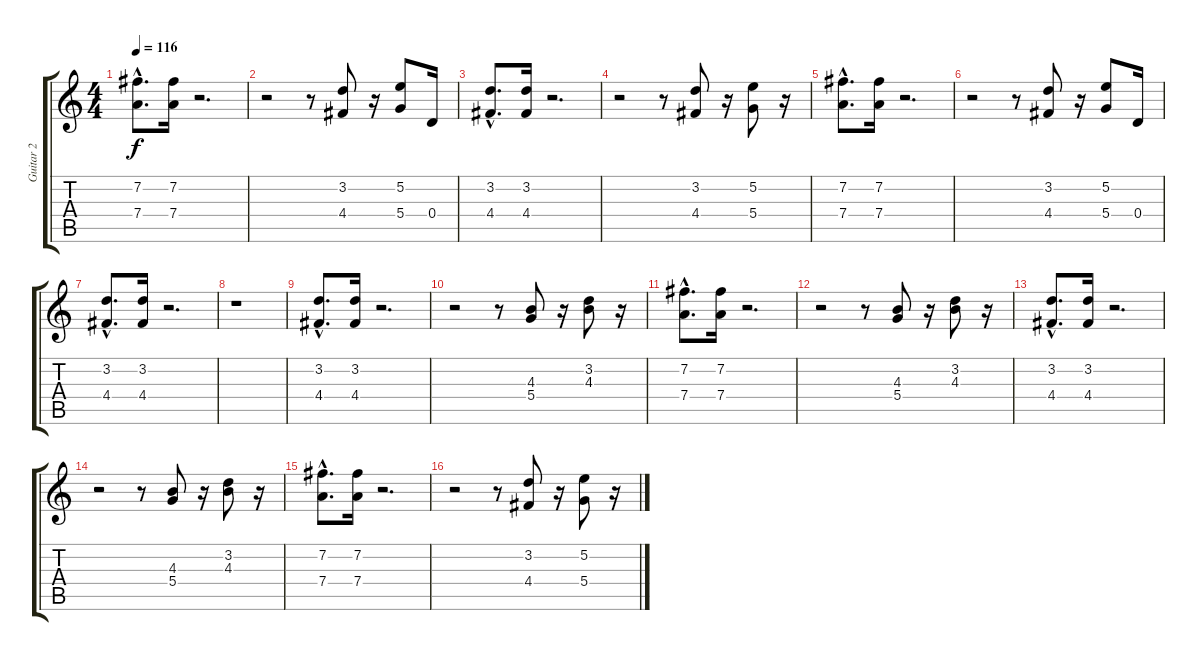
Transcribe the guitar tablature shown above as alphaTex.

\track ("Guitar 2" "Guitar 2") {instrument acousticguitarnylon}
\staff {score tabs}
\tuning (E4 B3 G3 D3 A2 E2) {hide}
\ts (4 4)
\tempo 116
\clef g2
\ks c
(7.2{hac} 7.4{hac}).8{d dy f} (7.2 7.4).16 r.2{d} |
r.2 r.8 (3.2 4.4).8 r.16 (5.2 5.4).8 0.4.16 |
(3.2{hac} 4.4{hac}).8{d} (3.2 4.4).16 r.2{d} |
r.2 r.8 (3.2 4.4).8 r.16 (5.2 5.4).8 r.16 |
(7.2{hac} 7.4{hac}).8{d} (7.2 7.4).16 r.2{d} |
r.2 r.8 (3.2 4.4).8 r.16 (5.2 5.4).8 0.4.16 |
(3.2{hac} 4.4{hac}).8{d} (3.2 4.4).16 r.2{d} |
r.1 |
(3.2{hac} 4.4{hac}).8{d} (3.2 4.4).16 r.2{d} |
r.2 r.8 (4.3 5.4).8 r.16 (3.2 4.3).8 r.16 |
(7.2{hac} 7.4{hac}).8{d} (7.2 7.4).16 r.2{d} |
r.2 r.8 (4.3 5.4).8 r.16 (3.2 4.3).8 r.16 |
(3.2{hac} 4.4{hac}).8{d} (3.2 4.4).16 r.2{d} |
r.2 r.8 (4.3 5.4).8 r.16 (3.2 4.3).8 r.16 |
(7.2{hac} 7.4{hac}).8{d} (7.2 7.4).16 r.2{d} |
r.2 r.8 (3.2 4.4).8 r.16 (5.2 5.4).8 r.16
